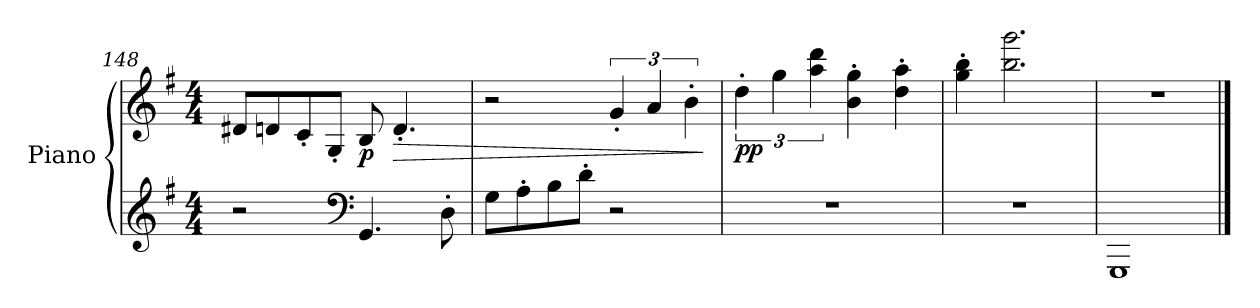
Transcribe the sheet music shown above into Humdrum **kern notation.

**kern	**kern	**dynam
*part1	*part1	*part1
*staff2	*staff1	*staff1/2
*I"Piano	*	*
*I'Pno.	*	*
*clefG2	*clefG2	*
*k[f#]	*k[f#]	*
*M4/4	*M4/4	*
=148	=148	=148
2r	8d#X/L	.
.	8dn/	.
.	8c'/	.
.	8G'/J	.
*clefF4	*	*
!	!	!LO:DY:b
4.GG/	8B/	p
!	!	!LO:HP:b
.	4.d'/	>
8D'\	.	.
=149	=149	=149
8G\L	2r	.
8A'\	.	.
8B\	.	.
8d'\J	.	.
2r	6g'/	.
.	6a/	.
.	6b'\	.
.	.	]
!!LO:LB:g=z
=150	=150	=150
!	!	!LO:DY:b
1r	6dd'\	pp
.	6gg\	.
.	6aa\ 6ddd\	.
*	*8va	*
.	4bb\' 4ggg\'	.
.	4ddd\' 4aaa\'	.
=151	=151	=151
1r	4ggg\' 4bbb\'	.
.	2.bbb\ 2.gggg\	.
=152	=152	=152
*	*X8va	*
1GGG	1r	.
==	==	==
*-	*-	*-
